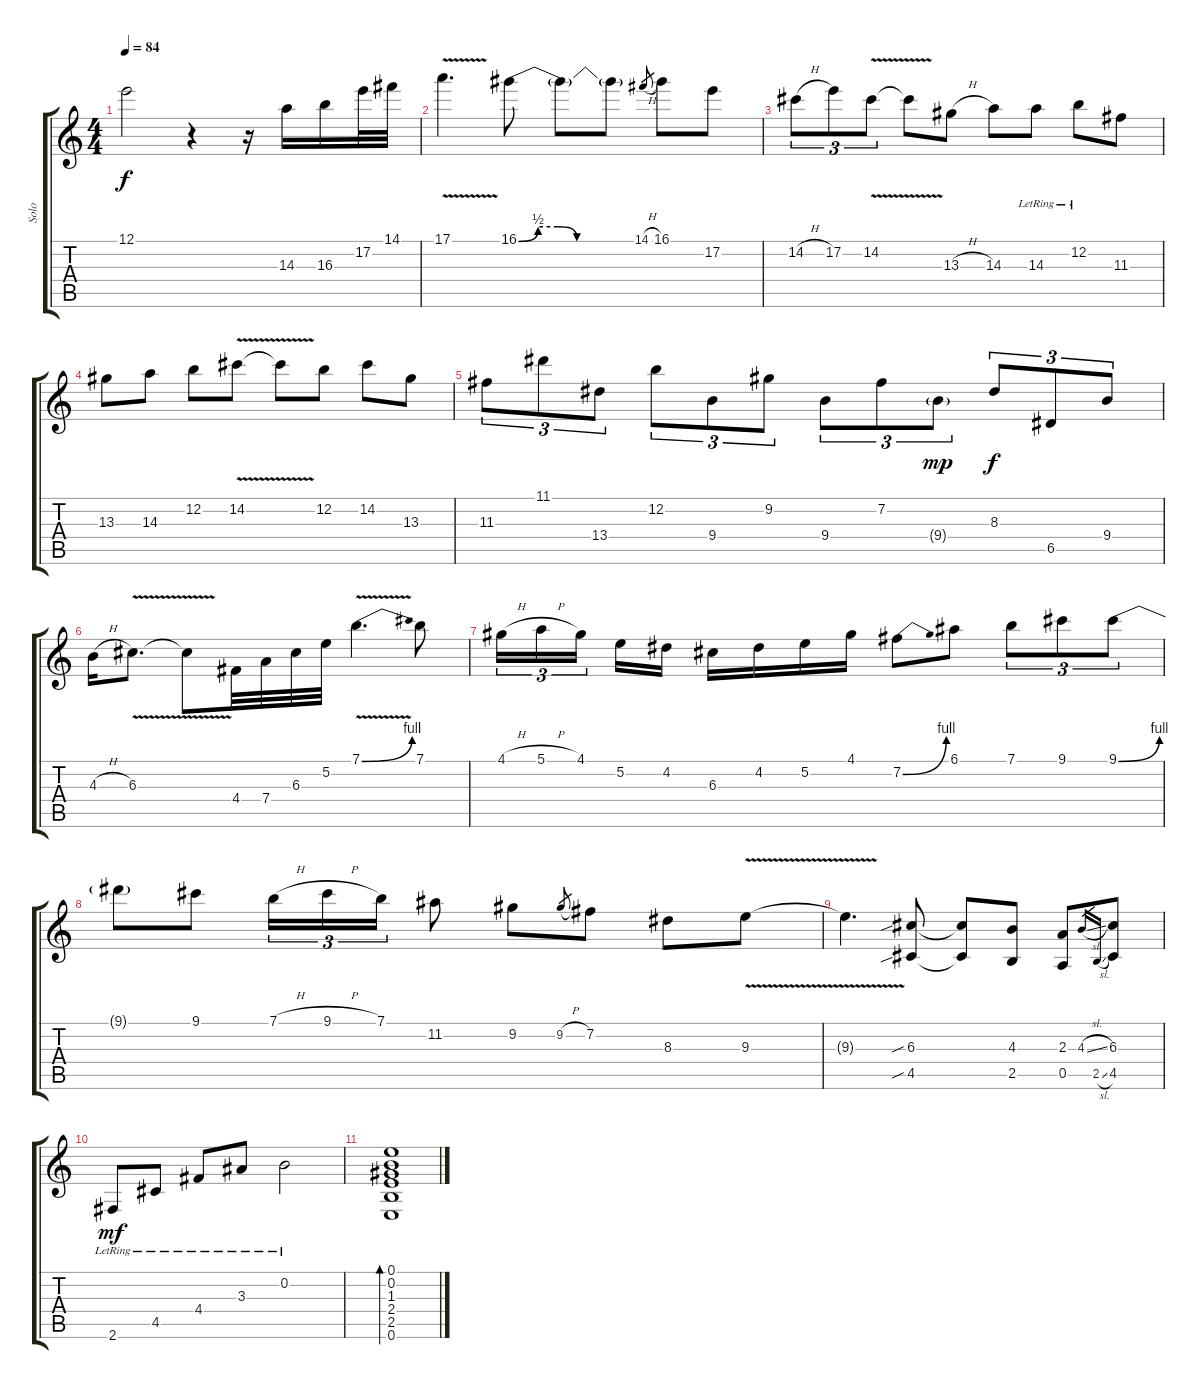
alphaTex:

\track ("Solo" "Solo") {instrument electricguitarjazz}
\staff {score tabs}
\tuning (E4 B3 G3 D3 A2 E2) {hide}
\ts (4 4)
\tempo 84
\clef g2
\ks c
12.1{t}.2{dy f} r.4 r.16 14.3.16 16.3.16 17.2.32 14.1.32 |
17.1{v}.4{d} 16.1{be (custom 0 0 10 2 20 2 30 0 60 0)}.8 16.1{t}.8 16.1{t}.8 14.1{h}.8{gr} 16.1.8 17.2.8 |
14.2{h}.8{tu (3 2)} 17.2.8{tu (3 2)} 14.2{v}.8{tu (3 2)} 14.2{t}.8 13.3{h}.8 14.3.8 14.3{lr}.8 12.2{lr}.8 11.3.8 |
13.3.8 14.3.8 12.2.8 14.2{v}.8 14.2{t}.8 12.2.8 14.2.8 13.3.8 |
11.3.8{tu (3 2)} 11.1.8{tu (3 2)} 13.4.8{tu (3 2)} 12.2.8{tu (3 2)} 9.4.8{tu (3 2)} 9.2.8{tu (3 2)} 9.4.8{tu (3 2)} 7.2.8{tu (3 2)} 9.4{g}.8{tu (3 2) dy mp} 8.3.8{tu (3 2) dy f} 6.5.8{tu (3 2)} 9.4.8{tu (3 2)} |
4.3{h}.16 6.3{v}.8{d} 6.3{t}.8 4.4.32 7.4.32 6.3.32 5.2.32 7.1{be (bend 0 0 60 4) v}.4{d} 7.1.8 |
4.1{h}.16{tu (3 2)} 5.1{h}.16{tu (3 2)} 4.1.16{tu (3 2) beam splitsecondary} 5.2.16 4.2.16 6.3.16 4.2.16 5.2.16 4.1.16 7.2{be (bend 0 0 60 4)}.8 6.1.8 7.1.8{tu (3 2)} 9.1.8{tu (3 2)} 9.1{be (bend 0 0 60 4)}.8{tu (3 2)} |
9.1{t}.8 9.1.8 7.1{h}.16{tu (3 2)} 9.1{h}.16{tu (3 2)} 7.1.16{tu (3 2)} 11.2.8 9.2.8 9.2{h}.8{gr} 7.2.8 8.3.8 9.3{v}.8 |
9.3{t}.4{d} (6.3{sib} 4.5{sib}).8 (6.3{t} 4.5{t}).8 (4.3 2.5).8 (2.3 0.5).8 4.3{sl}.16{gr} 2.5{sl}.16{gr} (6.3 4.5).8 |
2.6{lr}.8{dy mf} 4.5{lr}.8 4.4{lr}.8 3.3{lr}.8 0.2{lr}.2 |
(0.1 0.2 1.3 2.4 2.5 0.6).1{bd 120}
